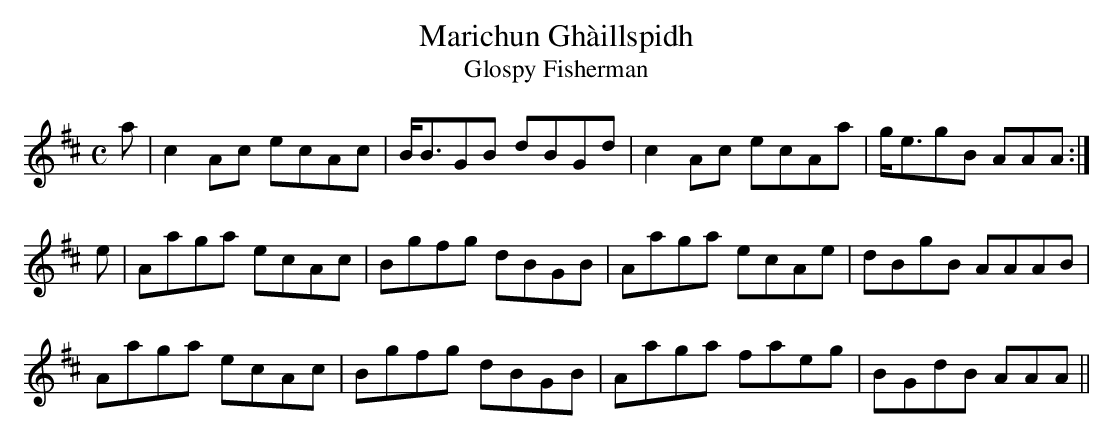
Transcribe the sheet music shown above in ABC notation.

X:1
T:Marichun Ghàillspidh
T:Glospy Fisherman
M:C
L:1/8
K:Amix
a|c2 Ac ecAc|B<BGB dBGd|c2 Ac ecAa|g<egB AAA:|
e|Aaga ecAc|Bgfg dBGB|Aaga ecAe|dBgB AAAB|
Aaga ecAc|Bgfg dBGB|Aaga faeg|BGdB AAA||
